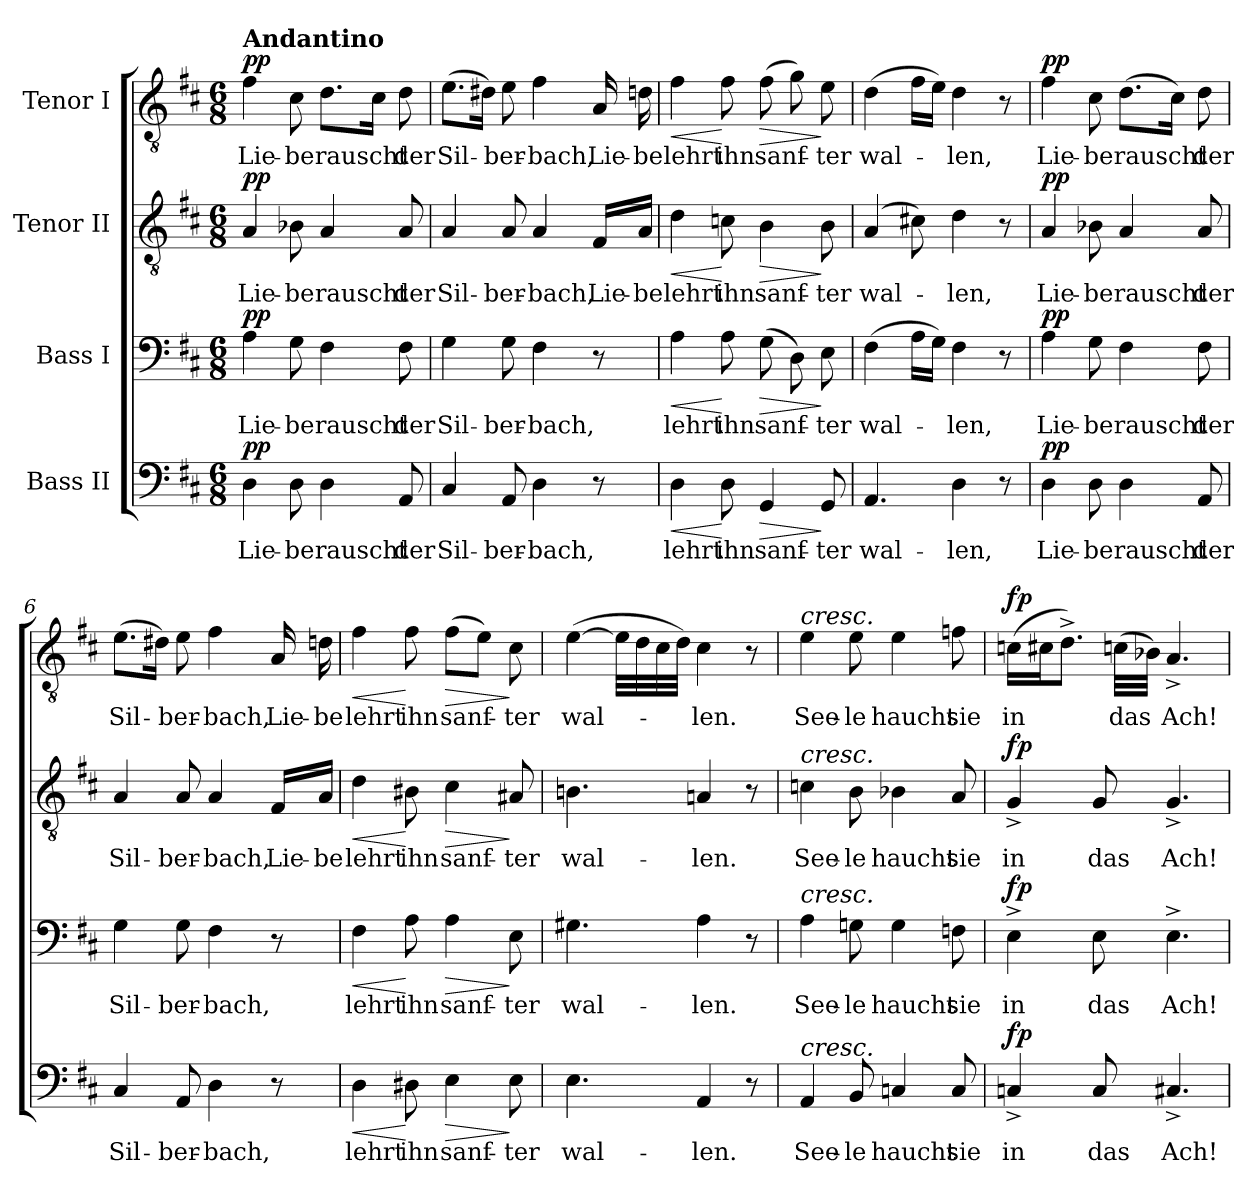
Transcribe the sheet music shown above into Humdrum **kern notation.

**kern	**text	**dynam	**kern	**text	**dynam	**kern	**text	**dynam	**kern	**text	**dynam
*part4	*part4	*part4	*part3	*part3	*part3	*part2	*part2	*part2	*part1	*part1	*part1
*staff4	*staff4	*staff4	*staff3	*staff3	*staff3	*staff2	*staff2	*staff2	*staff1	*staff1	*staff1
*I"Bass II	*	*	*I"Bass I	*	*	*I"Tenor II	*	*	*I"Tenor I	*	*
*clefF4	*	*	*clefF4	*	*	*clefGv2	*	*	*clefGv2	*	*
*k[f#c#]	*	*	*k[f#c#]	*	*	*k[f#c#]	*	*	*k[f#c#]	*	*
*D:	*	*	*D:	*	*	*D:	*	*	*D:	*	*
*M6/8	*	*	*M6/8	*	*	*M6/8	*	*	*M6/8	*	*
=1	=1	=1	=1	=1	=1	=1	=1	=1	=1	=1	=1
!	!	!	!	!	!	!	!	!	!LO:TX:a:B:t=Andantino	!	!
!	!	!LO:DY:a	!	!	!LO:DY:a	!	!	!LO:DY:a	!	!	!LO:DY:a
4D\	Lie-	pp	4A\	Lie-	pp	4A/	Lie-	pp	4f#\	Lie-	pp
8D\	-be	.	8G\	-be	.	8B-X\	-be	.	8c#\	-be	.
4D\	rauscht	.	4F#\	rauscht	.	4A/	rauscht	.	8.d\L	rauscht	.
.	.	.	.	.	.	.	.	.	16c#\Jk	.	.
8AA/	der	.	8F#\	der	.	8A/	der	.	8d\	der	.
=2	=2	=2	=2	=2	=2	=2	=2	=2	=2	=2	=2
4C#/	Sil-	.	4G\	Sil-	.	4A/	Sil-	.	(8.e\L	Sil-	.
.	.	.	.	.	.	.	.	.	16d#X\Jk)	.	.
8AA/	-ber-	.	8G\	-ber-	.	8A/	-ber-	.	8e\	-ber-	.
4D\	-bach,	.	4F#\	-bach,	.	4A/	-bach,	.	4f#\	-bach,	.
8r	.	.	8r	.	.	16F#/LL	Lie-	.	16A/	Lie-	.
.	.	.	.	.	.	16A/JJ	-be	.	16dn\	-be	.
=3	=3	=3	=3	=3	=3	=3	=3	=3	=3	=3	=3
!	!	!LO:HP:b	!	!	!LO:HP:b	!	!	!LO:HP:b	!	!	!LO:HP:b
4D\	lehrt	<	4A\	lehrt	<	4d\	lehrt	<	4f#\	lehrt	<
8D\	ihn	[	8A\	ihn	[	8cn\	ihn	[	8f#\	ihn	[
!	!	!LO:HP:b	!	!	!LO:HP:b	!	!	!LO:HP:b	!	!	!LO:HP:b
4GG/	sanf-	>	(8G\	sanf-	>	4B\	sanf-	>	(8f#\	sanf-	>
.	.	.	8D\)	.	.	.	.	.	8g\)	.	.
8GG/	-ter	]	8E\	-ter	]	8B\	-ter	]	8e\	-ter	]
=4	=4	=4	=4	=4	=4	=4	=4	=4	=4	=4	=4
4.AA/	wal-	.	(4F#\	wal-	.	(4A/	wal-	.	(4d\	wal-	.
.	.	.	16A\LL	.	.	8c#X\)	.	.	16f#\LL	.	.
.	.	.	16G\JJ)	.	.	.	.	.	16e\JJ)	.	.
4D\	-len,	.	4F#\	-len,	.	4d\	-len,	.	4d\	-len,	.
8r	.	.	8r	.	.	8r	.	.	8r	.	.
!!LO:LB:g=z
=5	=5	=5	=5	=5	=5	=5	=5	=5	=5	=5	=5
!	!	!LO:DY:a	!	!	!LO:DY:a	!	!	!LO:DY:a	!	!	!LO:DY:a
4D\	Lie-	pp	4A\	Lie-	pp	4A/	Lie-	pp	4f#\	Lie-	pp
8D\	-be	.	8G\	-be	.	8B-X\	-be	.	8c#\	-be	.
4D\	rauscht	.	4F#\	rauscht	.	4A/	rauscht	.	(8.d\L	rauscht	.
.	.	.	.	.	.	.	.	.	16c#\Jk)	.	.
8AA/	der	.	8F#\	der	.	8A/	der	.	8d\	der	.
=6	=6	=6	=6	=6	=6	=6	=6	=6	=6	=6	=6
4C#/	Sil-	.	4G\	Sil-	.	4A/	Sil-	.	(8.e\L	Sil-	.
.	.	.	.	.	.	.	.	.	16d#X\Jk)	.	.
8AA/	-ber-	.	8G\	-ber-	.	8A/	-ber-	.	8e\	-ber-	.
4D\	-bach,	.	4F#\	-bach,	.	4A/	-bach,	.	4f#\	-bach,	.
8r	.	.	8r	.	.	16F#/LL	Lie-	.	16A/	Lie-	.
.	.	.	.	.	.	16A/JJ	-be	.	16dn\	-be	.
=7	=7	=7	=7	=7	=7	=7	=7	=7	=7	=7	=7
!	!	!LO:HP:b	!	!	!LO:HP:b	!	!	!LO:HP:b	!	!	!LO:HP:b
4D\	lehrt	<	4F#\	lehrt	<	4d\	lehrt	<	4f#\	lehrt	<
8D#X\	ihn	[	8A\	ihn	[	8B#X\	ihn	[	8f#\	ihn	[
!	!	!LO:HP:b	!	!	!LO:HP:b	!	!	!LO:HP:b	!	!	!LO:HP:b
4E\	sanf-	>	4A\	sanf-	>	4c#\	sanf-	>	(8f#\L	sanf-	>
.	.	.	.	.	.	.	.	.	8e\J)	.	.
8E\	-ter	]	8E\	-ter	]	8A#X/	-ter	]	8c#\	-ter	]
=8	=8	=8	=8	=8	=8	=8	=8	=8	=8	=8	=8
4.E\	wal-	.	4.G#X\	wal-	.	4.Bn\	wal-	.	([4e\	wal-	.
.	.	.	.	.	.	.	.	.	32e\LLL]	.	.
.	.	.	.	.	.	.	.	.	32d\	.	.
.	.	.	.	.	.	.	.	.	32c#\	.	.
.	.	.	.	.	.	.	.	.	32d\JJJ)	.	.
4AA/	-len.	.	4A\	-len.	.	4An/	-len.	.	4c#\	-len.	.
8r	.	.	8r	.	.	8r	.	.	8r	.	.
!!LO:LB:g=z
=9	=9	=9	=9	=9	=9	=9	=9	=9	=9	=9	=9
!	!	!	!	!	!	!	!	!	!LO:TX:a:i:t=cresc.	!	!
!	!	!	!	!	!	!LO:TX:a:i:t=cresc.	!	!	!	!	!
!	!	!	!LO:TX:a:i:t=cresc.	!	!	!	!	!	!	!	!
!LO:TX:a:i:t=cresc.	!	!	!	!	!	!	!	!	!	!	!
4AA/	See-	.	4A\	See-	.	4cn\	See-	.	4e\	See-	.
8BB/	-le	.	8Gn\	-le	.	8B\	-le	.	8e\	-le	.
4Cn/	haucht	.	4G\	haucht	.	4B-X\	haucht	.	4e\	haucht	.
8C/	sie	.	8Fn\	sie	.	8A/	sie	.	8fn\	sie	.
=10	=10	=10	=10	=10	=10	=10	=10	=10	=10	=10	=10
!	!	!LO:DY:a	!	!	!LO:DY:a	!	!	!LO:DY:a	!	!	!LO:DY:a
4Cn^>/	in	fp	4E^>\	in	fp	4G^>/	in	fp	(16cn\LL	in	fp
.	.	.	.	.	.	.	.	.	16c#X\J	.	.
.	.	.	.	.	.	.	.	.	8.d^>\J)	.	.
8C/	das	.	8E\	das	.	8G/	das	.	.	.	.
.	.	.	.	.	.	.	.	.	(32cn\LLL	das	.
.	.	.	.	.	.	.	.	.	32B-X\JJJ)	.	.
4.C#X^>/	Ach!	.	4.E^>\	Ach!	.	4.G^>/	Ach!	.	4.A^>/	Ach!	.
=	=	=	=	=	=	=	=	=	=	=	=
*-	*-	*-	*-	*-	*-	*-	*-	*-	*-	*-	*-
